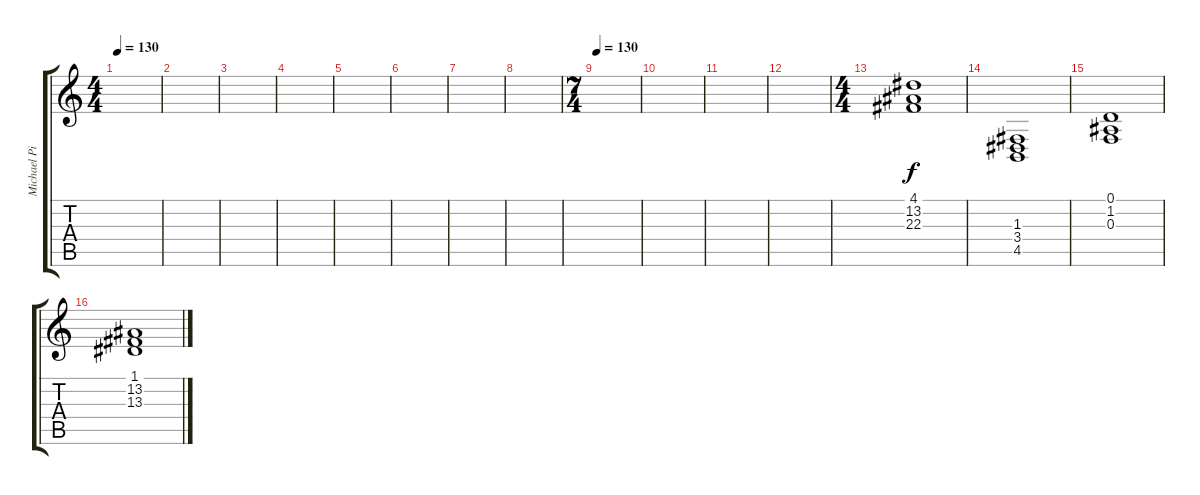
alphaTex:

\track ("Michael Pinnella - Cordes" "Michael Pi") {instrument stringensemble1}
\staff {score tabs}
\tuning (D4 A3 F3 C3 G2 D2) {hide}
\ts (4 4)
\tempo 130
\clef g2
\ks c
|
|
|
|
|
|
|
|
\ts (7 4)
\tempo 130
|
|
|
|
\ts (4 4)
(4.1 13.2 22.3).1 |
(1.3 3.4 4.5).1 |
(0.1 1.2 0.3).1 |
(1.1 13.2 13.3).1
